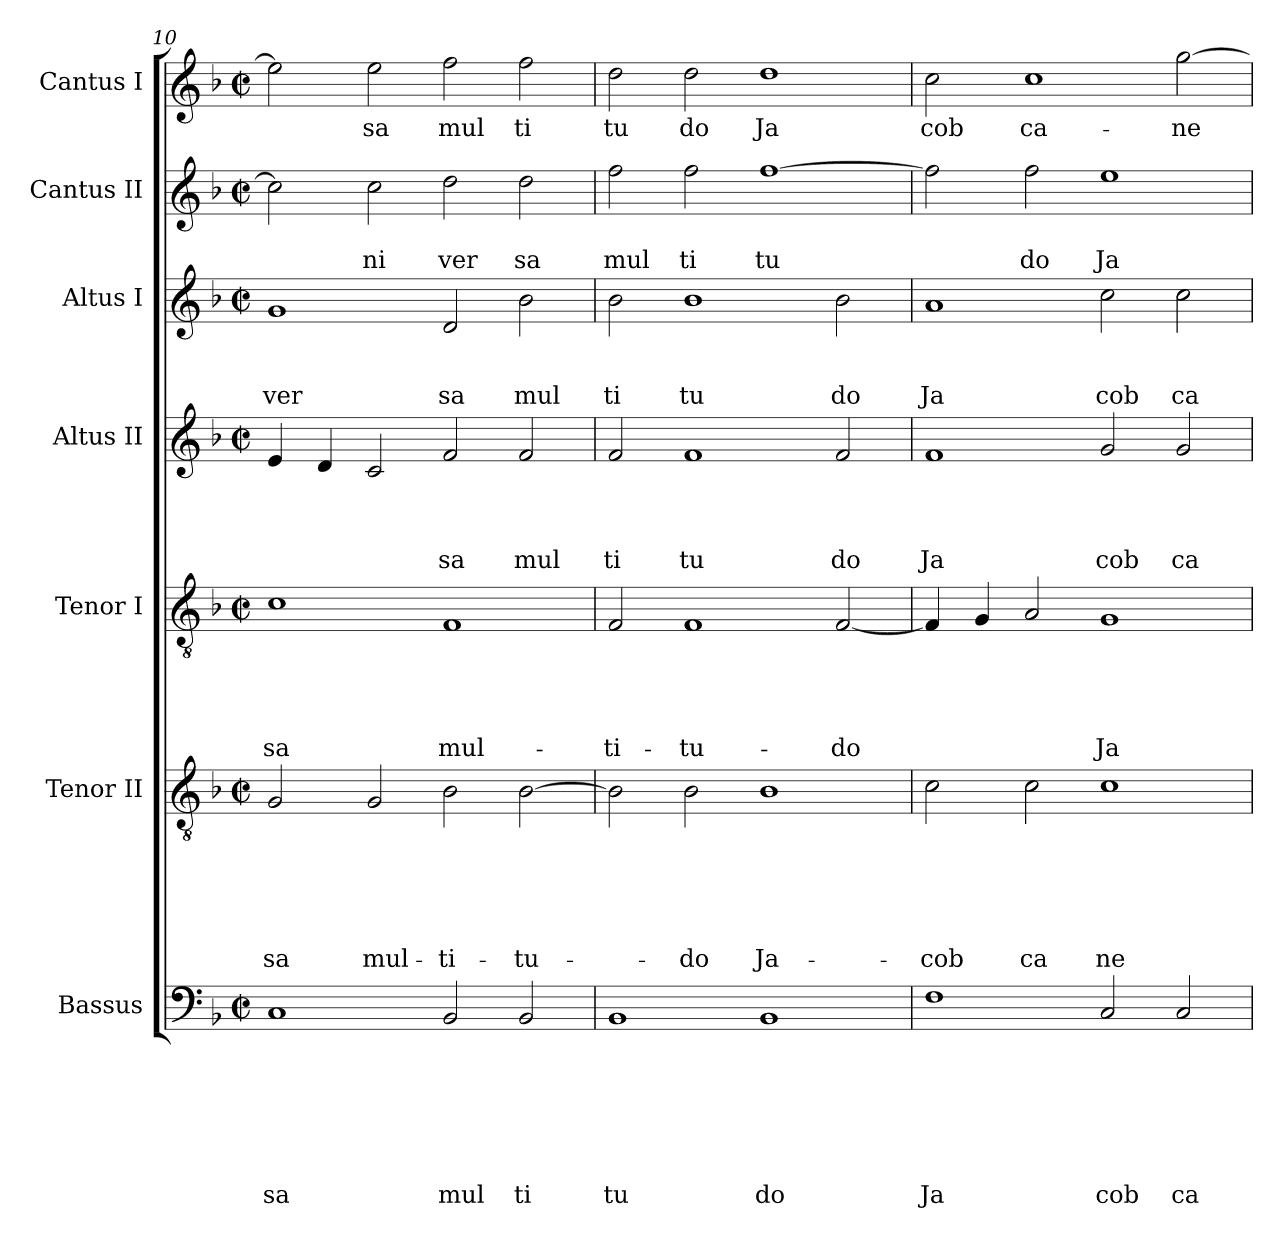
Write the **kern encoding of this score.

**kern	**text	**text	**text	**text	**text	**text	**text	**kern	**text	**text	**text	**text	**text	**text	**kern	**text	**text	**text	**text	**text	**kern	**text	**text	**text	**text	**kern	**text	**text	**text	**kern	**text	**text	**kern	**text
*part7	*part7	*part7	*part7	*part7	*part7	*part7	*part7	*part6	*part6	*part6	*part6	*part6	*part6	*part6	*part5	*part5	*part5	*part5	*part5	*part5	*part4	*part4	*part4	*part4	*part4	*part3	*part3	*part3	*part3	*part2	*part2	*part2	*part1	*part1
*staff7	*staff7	*staff7	*staff7	*staff7	*staff7	*staff7	*staff7	*staff6	*staff6	*staff6	*staff6	*staff6	*staff6	*staff6	*staff5	*staff5	*staff5	*staff5	*staff5	*staff5	*staff4	*staff4	*staff4	*staff4	*staff4	*staff3	*staff3	*staff3	*staff3	*staff2	*staff2	*staff2	*staff1	*staff1
*I"Bassus	*	*	*	*	*	*	*	*I"Tenor II	*	*	*	*	*	*	*I"Tenor I	*	*	*	*	*	*I"Altus II	*	*	*	*	*I"Altus I	*	*	*	*I"Cantus II	*	*	*I"Cantus I	*
*clefF4	*	*	*	*	*	*	*	*clefGv2	*	*	*	*	*	*	*clefGv2	*	*	*	*	*	*clefG2	*	*	*	*	*clefG2	*	*	*	*clefG2	*	*	*clefG2	*
*k[b-]	*	*	*	*	*	*	*	*k[b-]	*	*	*	*	*	*	*k[b-]	*	*	*	*	*	*k[b-]	*	*	*	*	*k[b-]	*	*	*	*k[b-]	*	*	*k[b-]	*
*F:	*	*	*	*	*	*	*	*F:	*	*	*	*	*	*	*F:	*	*	*	*	*	*F:	*	*	*	*	*F:	*	*	*	*F:	*	*	*F:	*
*M2/2	*	*	*	*	*	*	*	*M2/2	*	*	*	*	*	*	*M2/2	*	*	*	*	*	*M2/2	*	*	*	*	*M2/2	*	*	*	*M2/2	*	*	*M2/2	*
*met(c|)	*	*	*	*	*	*	*	*met(c|)	*	*	*	*	*	*	*met(c|)	*	*	*	*	*	*met(c|)	*	*	*	*	*met(c|)	*	*	*	*met(c|)	*	*	*met(c|)	*
=10	=10	=10	=10	=10	=10	=10	=10	=10	=10	=10	=10	=10	=10	=10	=10	=10	=10	=10	=10	=10	=10	=10	=10	=10	=10	=10	=10	=10	=10	=10	=10	=10	=10	=10
!	!	!	!	!	!	!	!LO:LY:b	!	!	!	!	!	!	!LO:LY:b	!	!	!	!	!	!LO:LY:b	!	!	!	!	!	!	!	!	!LO:LY:b	!	!	!	!	!
1C	.	.	.	.	.	.	sa	2G/	.	.	.	.	.	-sa	1c	.	.	.	.	-sa	4e/	.	.	.	.	1g	.	.	ver	2cc\]	.	.	2ee\]	.
.	.	.	.	.	.	.	.	.	.	.	.	.	.	.	.	.	.	.	.	.	4d/	.	.	.	.	.	.	.	.	.	.	.	.	.
!	!	!	!	!	!	!	!	!	!	!	!	!	!	!LO:LY:b	!	!	!	!	!	!	!	!	!	!	!	!	!	!	!	!	!	!LO:LY:b	!	!LO:LY:b
.	.	.	.	.	.	.	.	2G/	.	.	.	.	.	mul-	.	.	.	.	.	.	2c/	.	.	.	.	.	.	.	.	2cc\	.	ni	2ee\	sa
!	!	!	!	!	!	!	!LO:LY:b	!	!	!	!	!	!	!LO:LY:b	!	!	!	!	!	!LO:LY:b	!	!	!	!	!LO:LY:b	!	!	!	!LO:LY:b	!	!	!LO:LY:b	!	!LO:LY:b
2BB-/	.	.	.	.	.	.	mul	2B-\	.	.	.	.	.	-ti-	1F	.	.	.	.	mul-	2f/	.	.	.	sa	2d/	.	.	sa	2dd\	.	ver	2ff\	mul
!	!	!	!	!	!	!	!LO:LY:b	!	!	!	!	!	!	!LO:LY:b	!	!	!	!	!	!	!	!	!	!	!LO:LY:b	!	!	!	!LO:LY:b	!	!	!LO:LY:b	!	!LO:LY:b
2BB-/	.	.	.	.	.	.	ti	[>2B-\	.	.	.	.	.	-tu-	.	.	.	.	.	.	2f/	.	.	.	mul	2b-\	.	.	mul	2dd\	.	sa	2ff\	ti
=11	=11	=11	=11	=11	=11	=11	=11	=11	=11	=11	=11	=11	=11	=11	=11	=11	=11	=11	=11	=11	=11	=11	=11	=11	=11	=11	=11	=11	=11	=11	=11	=11	=11	=11
!	!	!	!	!	!	!	!LO:LY:b	!	!	!	!	!	!	!	!	!	!	!	!	!LO:LY:b	!	!	!	!	!LO:LY:b	!	!	!	!LO:LY:b	!	!	!LO:LY:b	!	!LO:LY:b
1BB-	.	.	.	.	.	.	tu	2B-\]	.	.	.	.	.	.	2F/	.	.	.	.	-ti-	2f/	.	.	.	ti	2b-\	.	.	ti	2ff\	.	mul	2dd\	tu
!	!	!	!	!	!	!	!	!	!	!	!	!	!	!LO:LY:b	!	!	!	!	!	!LO:LY:b	!	!	!	!	!LO:LY:b	!	!	!	!LO:LY:b	!	!	!LO:LY:b	!	!LO:LY:b
.	.	.	.	.	.	.	.	2B-\	.	.	.	.	.	-do	1F	.	.	.	.	-tu-	1f	.	.	.	tu	1b-	.	.	tu	2ff\	.	ti	2dd\	do
!	!	!	!	!	!	!	!LO:LY:b	!	!	!	!	!	!	!LO:LY:b	!	!	!	!	!	!	!	!	!	!	!	!	!	!	!	!	!	!LO:LY:b	!	!LO:LY:b
1BB-	.	.	.	.	.	.	do	1B-	.	.	.	.	.	Ja-	.	.	.	.	.	.	.	.	.	.	.	.	.	.	.	[>1ff	.	tu	1dd	Ja
!	!	!	!	!	!	!	!	!	!	!	!	!	!	!	!	!	!	!	!	!LO:LY:b	!	!	!	!	!LO:LY:b	!	!	!	!LO:LY:b	!	!	!	!	!
.	.	.	.	.	.	.	.	.	.	.	.	.	.	.	[>2F/	.	.	.	.	-do	2f/	.	.	.	do	2b-\	.	.	do	.	.	.	.	.
!!LO:PB:g=z
=12	=12	=12	=12	=12	=12	=12	=12	=12	=12	=12	=12	=12	=12	=12	=12	=12	=12	=12	=12	=12	=12	=12	=12	=12	=12	=12	=12	=12	=12	=12	=12	=12	=12	=12
!	!	!	!	!	!	!	!LO:LY:b	!	!	!	!	!	!	!LO:LY:b	!	!	!	!	!	!	!	!	!	!	!LO:LY:b	!	!	!	!LO:LY:b	!	!	!	!	!LO:LY:b
1F	.	.	.	.	.	.	Ja	2c\	.	.	.	.	.	-cob	4F/]	.	.	.	.	.	1f	.	.	.	Ja	1a	.	.	Ja	2ff\]	.	.	2cc\	cob
.	.	.	.	.	.	.	.	.	.	.	.	.	.	.	4G/	.	.	.	.	.	.	.	.	.	.	.	.	.	.	.	.	.	.	.
!	!	!	!	!	!	!	!	!	!	!	!	!	!	!LO:LY:b	!	!	!	!	!	!	!	!	!	!	!	!	!	!	!	!	!	!LO:LY:b	!	!LO:LY:b
.	.	.	.	.	.	.	.	2c\	.	.	.	.	.	ca	2A/	.	.	.	.	.	.	.	.	.	.	.	.	.	.	2ff\	.	do	1cc	ca-
!	!	!	!	!	!	!	!LO:LY:b	!	!	!	!	!	!	!LO:LY:b	!	!	!	!	!	!LO:LY:b	!	!	!	!	!LO:LY:b	!	!	!	!LO:LY:b	!	!	!LO:LY:b	!	!
2C/	.	.	.	.	.	.	cob	1c	.	.	.	.	.	ne	1G	.	.	.	.	Ja	2g/	.	.	.	cob	2cc\	.	.	cob	1ee	.	Ja	.	.
!	!	!	!	!	!	!	!LO:LY:b	!	!	!	!	!	!	!	!	!	!	!	!	!	!	!	!	!	!LO:LY:b	!	!	!	!LO:LY:b	!	!	!	!	!LO:LY:b
2C/	.	.	.	.	.	.	ca	.	.	.	.	.	.	.	.	.	.	.	.	.	2g/	.	.	.	ca	2cc\	.	.	ca	.	.	.	[>2gg\	-ne-
=	=	=	=	=	=	=	=	=	=	=	=	=	=	=	=	=	=	=	=	=	=	=	=	=	=	=	=	=	=	=	=	=	=	=
*-	*-	*-	*-	*-	*-	*-	*-	*-	*-	*-	*-	*-	*-	*-	*-	*-	*-	*-	*-	*-	*-	*-	*-	*-	*-	*-	*-	*-	*-	*-	*-	*-	*-	*-
